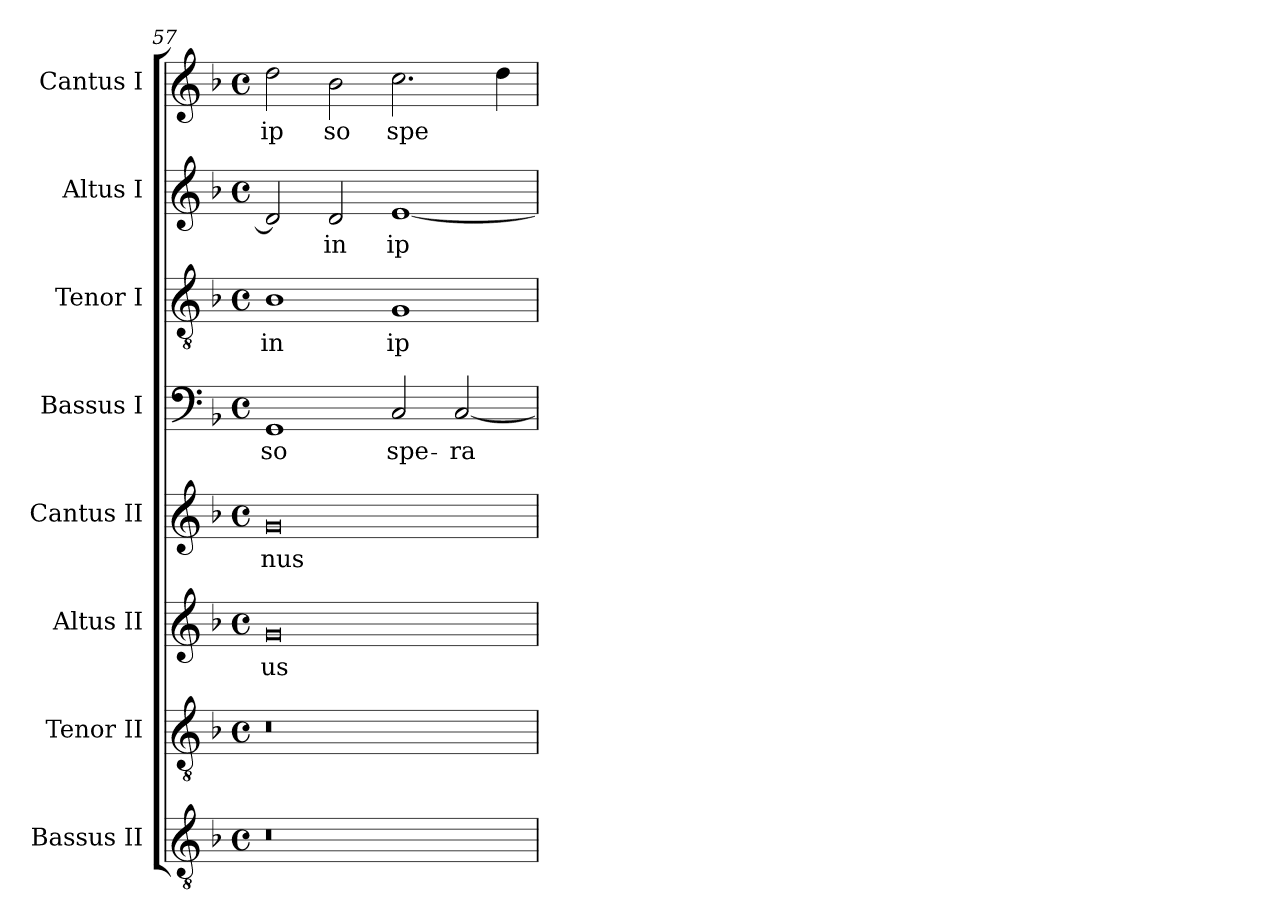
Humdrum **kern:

**kern	**kern	**kern	**text	**kern	**text	**kern	**text	**kern	**text	**kern	**text	**kern	**text
*part8	*part7	*part6	*part6	*part5	*part5	*part4	*part4	*part3	*part3	*part2	*part2	*part1	*part1
*staff8	*staff7	*staff6	*staff6	*staff5	*staff5	*staff4	*staff4	*staff3	*staff3	*staff2	*staff2	*staff1	*staff1
*I"Bassus II	*I"Tenor II	*I"Altus II	*	*I"Cantus II	*	*I"Bassus I	*	*I"Tenor I	*	*I"Altus I	*	*I"Cantus I	*
*clefGv2	*clefGv2	*clefG2	*	*clefG2	*	*clefF4	*	*clefGv2	*	*clefG2	*	*clefG2	*
*k[b-]	*k[b-]	*k[b-]	*	*k[b-]	*	*k[b-]	*	*k[b-]	*	*k[b-]	*	*k[b-]	*
*F:	*F:	*F:	*	*F:	*	*F:	*	*F:	*	*F:	*	*F:	*
*M4/4	*M4/4	*M4/4	*	*M4/4	*	*M4/4	*	*M4/4	*	*M4/4	*	*M4/4	*
*met(c)	*met(c)	*met(c)	*	*met(c)	*	*met(c)	*	*met(c)	*	*met(c)	*	*met(c)	*
=57	=57	=57	=57	=57	=57	=57	=57	=57	=57	=57	=57	=57	=57
!	!	!	!LO:LY:b:cj	!	!LO:LY:b:cj	!	!LO:LY:b:cj	!	!LO:LY:b:cj	!	!	!	!LO:LY:b:cj
0r	0r	0g	-us	0g	-nus	1GG	-so	1B-	in	2d/]	.	2dd\	ip
!	!	!	!	!	!	!	!	!	!	!	!LO:LY:b:cj	!	!LO:LY:b:cj
.	.	.	.	.	.	.	.	.	.	2d/	in	2b-\	so
!	!	!	!	!	!	!	!LO:LY:b:cj	!	!LO:LY:b:cj	!	!LO:LY:b:cj	!	!LO:LY:b
.	.	.	.	.	.	2C/	spe-	1G	ip-	[<1e	ip	2.cc\	spe
!	!	!	!	!	!	!	!LO:LY:b:cj	!	!	!	!	!	!
.	.	.	.	.	.	[<2C/	-ra-	.	.	.	.	.	.
.	.	.	.	.	.	.	.	.	.	.	.	4dd\	.
=	=	=	=	=	=	=	=	=	=	=	=	=	=
*-	*-	*-	*-	*-	*-	*-	*-	*-	*-	*-	*-	*-	*-
